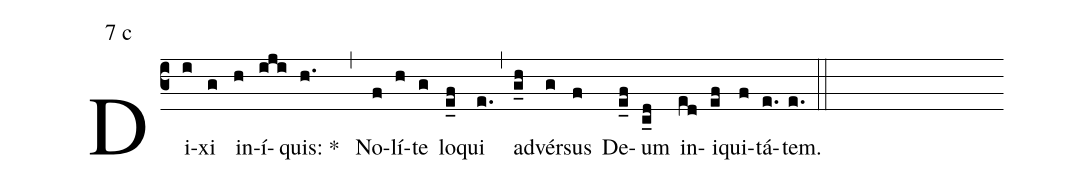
mode:7 c;
%%
(c3) Di(i)xi(g) in(h)í(iji)quis:(h.) *()(,) No(f)lí(h)te(g) lo(e_f)qui(e.) (,) ad(g_h)vér(g)sus(f) De(e_f)um(c_d) in(ed)i(ef)qui(f)tá(e.)tem.(e.) (::)
